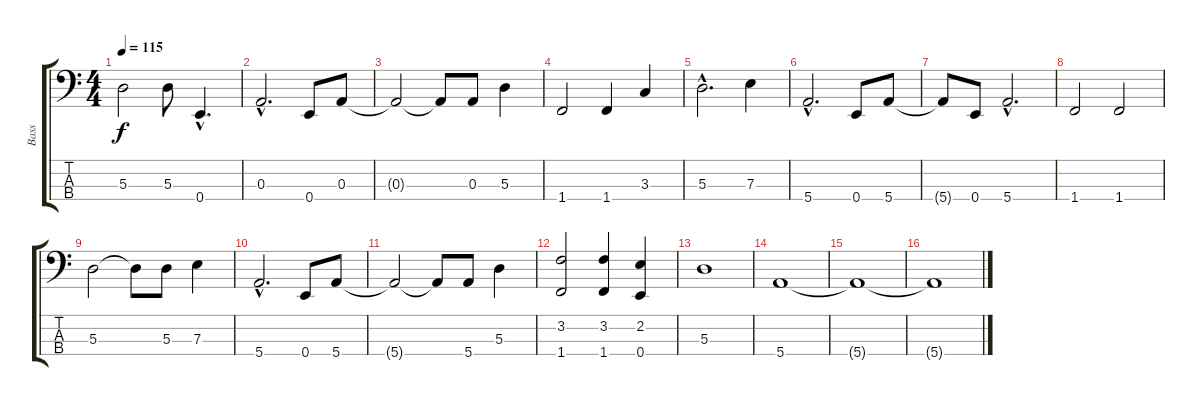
\track ("Bass" "Bass") {instrument electricbassfinger}
\staff {score tabs}
\tuning (G2 D2 A1 E1) {hide}
\ts (4 4)
\tempo 115
\clef f4
\ks c
5.3.2{dy f} 5.3.8 0.4{hac}.4{d} |
0.3{hac}.2{d} 0.4.8 0.3.8 |
0.3{t}.2 0.3{t}.8 0.3.8 5.3.4 |
1.4.2 1.4.4 3.3.4 |
5.3{hac}.2{d} 7.3.4 |
5.4{hac}.2{d} 0.4.8 5.4.8 |
5.4{t}.8 0.4.8 5.4{hac}.2{d} |
1.4.2 1.4.2 |
5.3.2 5.3{t}.8 5.3.8 7.3.4 |
5.4{hac}.2{d} 0.4.8 5.4.8 |
5.4{t}.2 5.4{t}.8 5.4.8 5.3.4 |
(3.2 1.4).2 (3.2 1.4).4 (2.2 0.4).4 |
5.3.1 |
5.4.1 |
5.4{t}.1 |
5.4{t}.1{volume 0}
